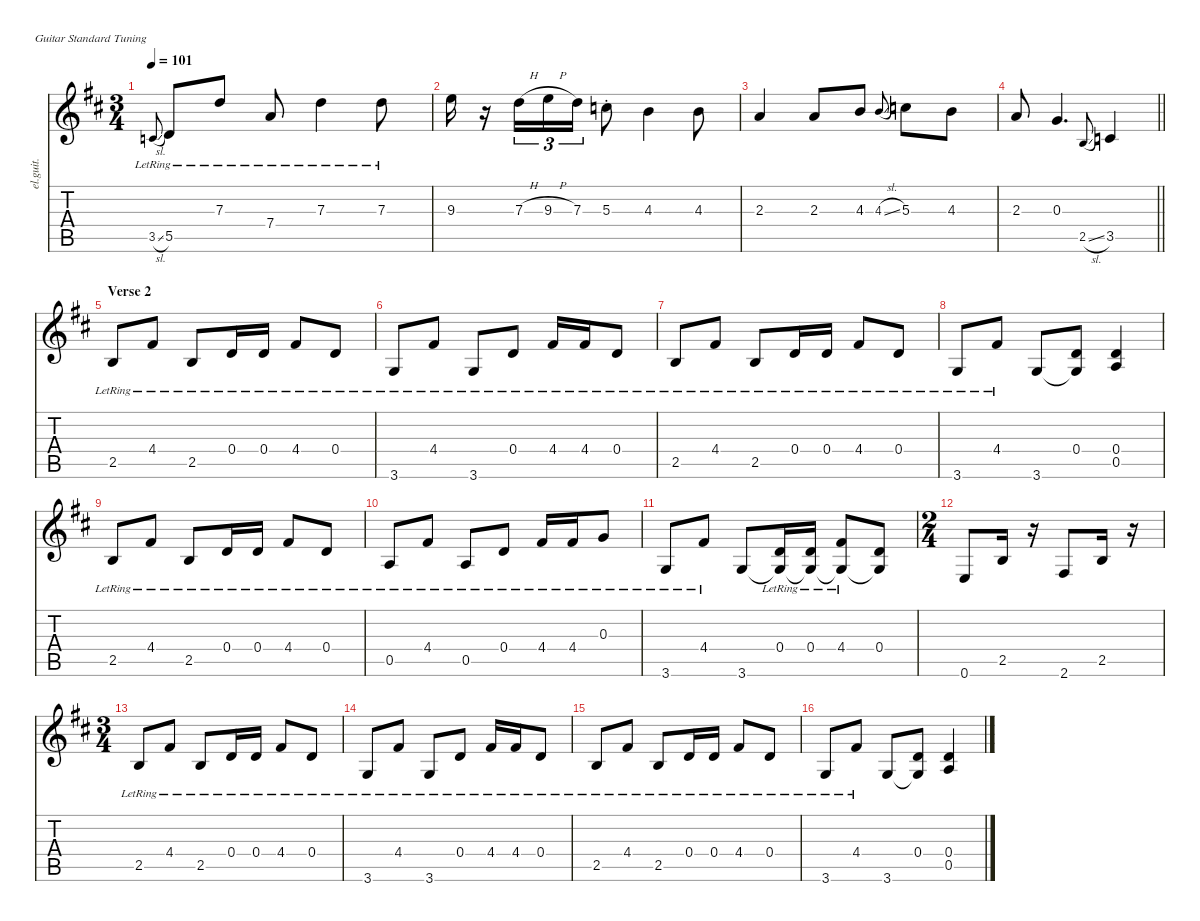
\defaultSystemsLayout 4
\hideDynamics
\bracketExtendMode nobrackets
\otherSystemsTrackNameOrientation horizontal
\track ("Guitar 1" "el.guit.") {defaultSystemsLayout 8 mute instrument electricguitarclean}
\staff {score tabs}
\tuning (E4 B3 G3 D3 A2 E2)
\ts (3 4)
\tempo 101
\clef g2
\ks bminor
3.5{sl lr acc forcenatural}.8{gr onbeat dy mf beam Up} 5.5{lr acc forcenatural}.8{dy f beam Up} 7.3{lr acc forcenatural}.8{beam Up} 7.4{lr acc forcenatural}.8{beam Up} 7.3{lr acc forcenatural}.4{beam Down} 7.3{lr acc forcenatural}.8{beam Down} |
9.3{acc forcenatural}.16{beam Down} r.16{beam Down} 7.3{h acc forcenatural}.16{tu (3 2) beam Down} 9.3{h acc forcenatural}.16{tu (3 2) beam Down} 7.3{acc forcenatural}.16{tu (3 2) beam Down} 5.3{st acc forcenatural}.8{beam Down} 4.3{acc forcenatural}.4{beam Down} 4.3{acc forcenatural}.8{beam Down} |
2.3{acc forcenatural}.4{beam Up} 2.3{acc forcenatural}.8{beam Up} 4.3{acc forcenatural}.8{beam Up} 4.3{sl acc forcenatural}.8{gr onbeat dy mf beam Up} 5.3{acc forcenatural}.8{dy f beam Down} 4.3{acc forcenatural}.8{beam Down} |
\barLineRight lightlight
2.3{acc forcenatural}.8{beam Up} 0.3{acc forcenatural}.4{d beam Up} 2.5{sl acc forcenatural}.8{gr onbeat dy mf beam Up} 3.5{acc forcenatural}.4{dy f beam Up} |
\section ("" "Verse 2")
2.5{lr acc forcenatural}.8{beam Up} 4.4{lr acc #}.8{beam Up} 2.5{lr acc forcenatural}.8{beam Up} 0.4{lr acc forcenatural}.16{beam Up} 0.4{lr acc forcenatural}.16{beam Up} 4.4{lr acc #}.8{beam Up} 0.4{lr acc forcenatural}.8{beam Up} |
3.6{lr acc forcenatural}.8{beam Up} 4.4{lr acc #}.8{beam Up} 3.6{lr acc forcenatural}.8{beam Up} 0.4{lr acc forcenatural}.8{beam Up} 4.4{lr acc #}.16{beam Up} 4.4{lr acc #}.16{beam Up} 0.4{lr acc forcenatural}.8{beam Up} |
2.5{lr acc forcenatural}.8{beam Up} 4.4{lr acc #}.8{beam Up} 2.5{lr acc forcenatural}.8{beam Up} 0.4{lr acc forcenatural}.16{beam Up} 0.4{lr acc forcenatural}.16{beam Up} 4.4{lr acc #}.8{beam Up} 0.4{lr acc forcenatural}.8{beam Up} |
3.6{lr acc forcenatural}.8{beam Up} 4.4{lr acc #}.8{beam Up} 3.6{acc forcenatural}.8{beam Up} (0.4{acc forcenatural} 3.6{t acc forcenatural}).8{beam Up} (0.4{acc forcenatural} 0.5{acc forcenatural}).4{beam Up} |
2.5{lr acc forcenatural}.8{beam Up} 4.4{lr acc #}.8{beam Up} 2.5{lr acc forcenatural}.8{beam Up} 0.4{lr acc forcenatural}.16{beam Up} 0.4{lr acc forcenatural}.16{beam Up} 4.4{lr acc #}.8{beam Up} 0.4{lr acc forcenatural}.8{beam Up} |
0.5{lr acc forcenatural}.8{beam Up} 4.4{lr acc #}.8{beam Up} 0.5{lr acc forcenatural}.8{beam Up} 0.4{lr acc forcenatural}.8{beam Up} 4.4{lr acc #}.16{beam Up} 4.4{lr acc #}.16{beam Up} 0.3{lr acc forcenatural}.8{beam Up} |
3.6{lr acc forcenatural}.8{beam Up} 4.4{lr acc #}.8{beam Up} 3.6{acc forcenatural}.8{beam Up} (0.4{lr acc forcenatural} 3.6{t acc forcenatural}).16{beam Up} (0.4{lr acc forcenatural} 3.6{t acc forcenatural}).16{beam Up} (4.4{lr acc #} 3.6{t acc forcenatural}).8{beam Up} (0.4{acc forcenatural} 3.6{t acc forcenatural}).8{beam Up} |
\ts (2 4)
\beaming (8 2 2)
0.6{acc forcenatural}.8{beam Up} 2.5{acc forcenatural}.16{beam Up} r.16{beam Up} 2.6{acc #}.8{beam Up} 2.5{acc forcenatural}.16{beam Up} r.16{beam Up} |
\ts (3 4)
\beaming (8 2 2 2)
2.5{lr acc forcenatural}.8{beam Up} 4.4{lr acc #}.8{beam Up} 2.5{lr acc forcenatural}.8{beam Up} 0.4{lr acc forcenatural}.16{beam Up} 0.4{lr acc forcenatural}.16{beam Up} 4.4{lr acc #}.8{beam Up} 0.4{lr acc forcenatural}.8{beam Up} |
3.6{lr acc forcenatural}.8{beam Up} 4.4{lr acc #}.8{beam Up} 3.6{lr acc forcenatural}.8{beam Up} 0.4{lr acc forcenatural}.8{beam Up} 4.4{lr acc #}.16{beam Up} 4.4{lr acc #}.16{beam Up} 0.4{lr acc forcenatural}.8{beam Up} |
2.5{lr acc forcenatural}.8{beam Up} 4.4{lr acc #}.8{beam Up} 2.5{lr acc forcenatural}.8{beam Up} 0.4{lr acc forcenatural}.16{beam Up} 0.4{lr acc forcenatural}.16{beam Up} 4.4{lr acc #}.8{beam Up} 0.4{lr acc forcenatural}.8{beam Up} |
3.6{lr acc forcenatural}.8{beam Up} 4.4{lr acc #}.8{beam Up} 3.6{acc forcenatural}.8{beam Up} (0.4{acc forcenatural} 3.6{t acc forcenatural}).8{beam Up} (0.4{acc forcenatural} 0.5{acc forcenatural}).4{beam Up}
